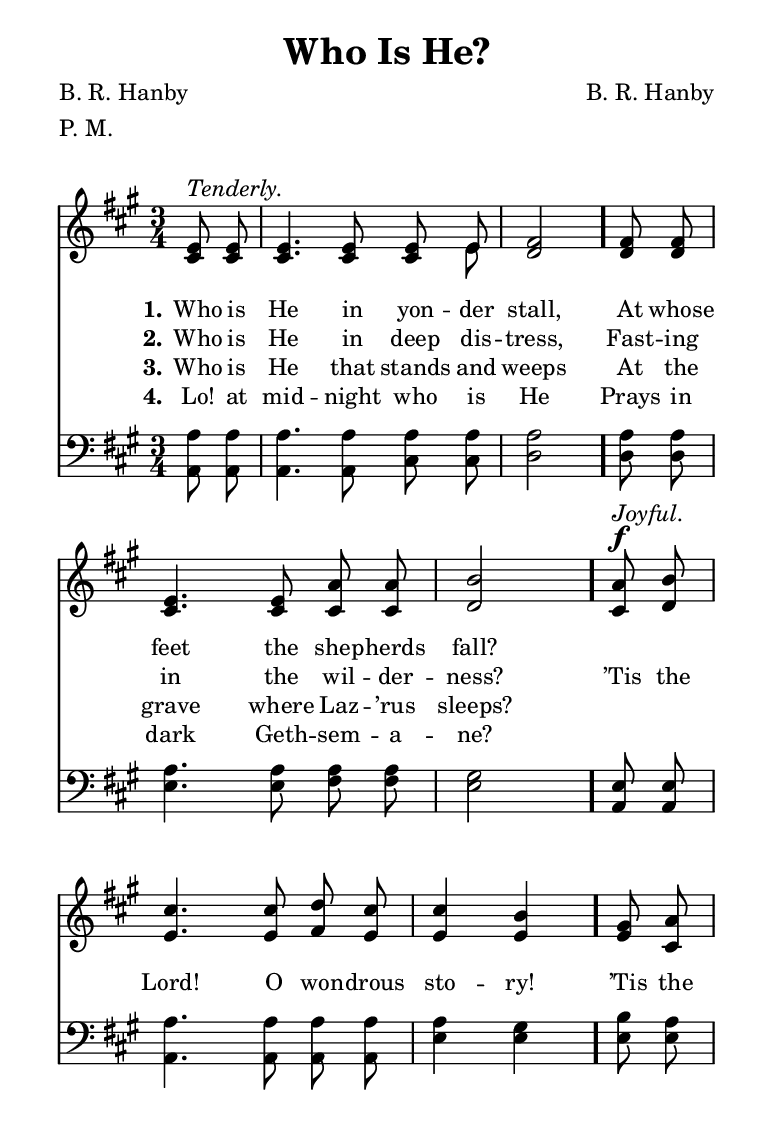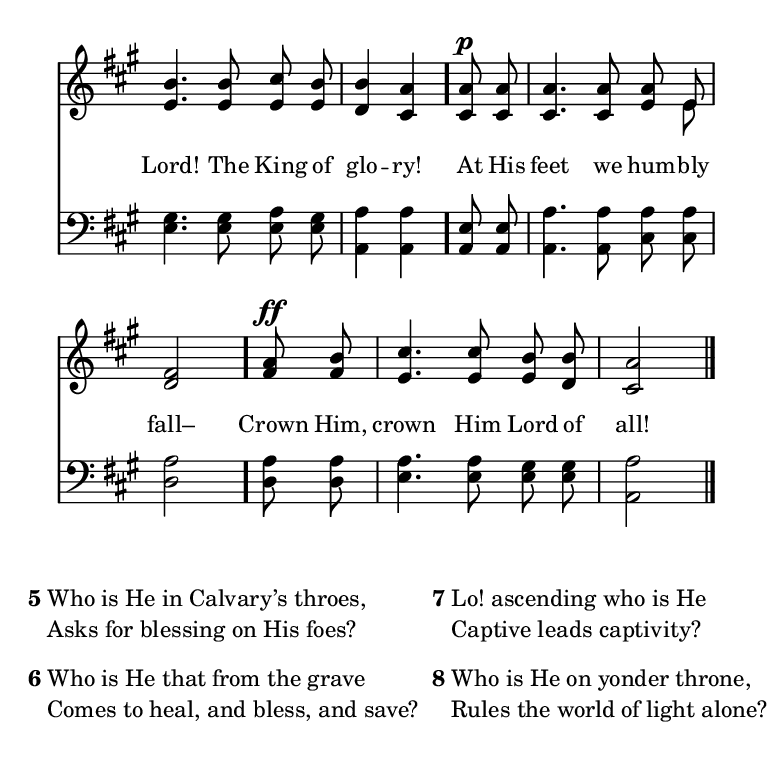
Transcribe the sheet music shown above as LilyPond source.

\include "common/global.ily"
\paper {
  \include "common/paper.ily"
  ragged-bottom = ##t
}

\header{
  hymnnumber = "289"
  title = "Who Is He?"
  tunename = ""
  meter = "P. M."
  poet = "B. R. Hanby"
  composer = "B. R. Hanby"
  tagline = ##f
}

global = {
  \include "common/overrides.ily"
  \override Staff.TimeSignature.style = #'numbered
  \time 3/4
  \override Score.MetronomeMark.transparent = ##t % hide all fermata changes too
  \tempo 4=80
  \key a \major
  \partial 4
  \autoBeamOff
}

notesSoprano = {
\global
\relative c' {

  e8^\markup\italic Tenderly. e | e4. e8 e8 e8 | fis2
  fis8 fis | e4. e8 a a | b2

  a8^\f^\markup \italic Joyful. b | cis4. cis8 d cis | cis4 b
  gis8 a | b4. b8 cis b | b4 a
  a8^\p a | a4. a8 a e | fis2
  a8^\ff b | cis4. cis8 b b | a2

  \bar "|."

}
}

notesAlto = {
\global
\relative e' {

  cis8 cis | cis4. cis8 cis e | d2
  d8 d | cis4. cis8 cis cis | d2

  cis8 d | e4. e8 fis e | e4 e
  e8 cis | e4. e8 e e | d4 cis
  cis8 cis | cis4. cis8 e e | d2
  fis8 fis | e4. e8 e d | cis2

}
}

notesTenor = {
\global
\relative a {

  a8 a | a4. a8 a a | a2
  a8 a | a4. a8 a a | gis2

  e8 e | a4. a8 a a | a4 gis
  b8 a | gis4. gis8 a gis | a4 a
  e8 e | a4. a8 a a | a2
  a8 a | a4. a8 gis gis | a2

}
}

notesBass = {
\global
\relative f, {

  a8 a | a4. a8 cis cis | d2
  d8 d | e4. e8 fis fis | e2
  a,8 a | a4. a8 a a | e'4 e
  e8 e | e4. e8 e e | a,4 a
  a8 a | a4. a8 cis cis | d2
  d8 d | e4. e8 e e | a,2

}
}

Refrain = \lyricmode {

’Tis the Lord! O won -- drous sto -- ry! \bar "."
’Tis the Lord! The King of glo -- ry! \bar "."
At His feet we hum -- bly fall– \bar "."
Crown Him, crown Him Lord of all! \bar "."

}

wordsA = \lyricmode {
\set stanza = "1."

Who is He in yon -- der stall, \bar "."
At whose feet the shep -- herds fall? \bar "."

}

wordsB = \lyricmode {
\set stanza = "2."

Who is He in deep dis -- tress,
Fast -- ing in the wil -- der -- ness?

\Refrain

}

wordsC = \lyricmode {
\set stanza = "3."

Who is He that stands and weeps
At the grave where Laz -- ’rus sleeps?

}

wordsD = \lyricmode {
\set stanza = "4."

Lo! at mid -- night who is He
Prays in dark Geth -- sem -- a -- ne?

}

wordsE = \markuplist {

\line { Who is He in Calvary’s throes, }
\line { Asks for blessing on His foes? }

}

wordsF = \markuplist {

\line { Who is He that from the grave }
\line { Comes to heal, and bless, and save? }

}

wordsG = \markuplist {

\line { Lo! ascending who is He }
\line { Captive leads captivity? }

}

wordsH = \markuplist {

\line { Who is He on yonder throne, }
\line { Rules the world of light alone? }

}

\score {
  \context ChoirStaff <<
    \context Staff = upper <<
      \set ChoirStaff.systemStartDelimiter = #'SystemStartBar
      \partcombine #'(2 . 9) \notesSoprano \notesAlto
      \context NullVoice = sopranos { \voiceOne << \notesSoprano >> }
      \context NullVoice = altos { \voiceTwo << \notesAlto >> }
      \context Lyrics = one   \lyricsto sopranos \wordsA
      \context Lyrics = two   \lyricsto sopranos \wordsB
      \context Lyrics = three \lyricsto sopranos \wordsC
      \context Lyrics = four  \lyricsto sopranos \wordsD
    >>
    \context Staff = men <<
      \clef bass
      \partcombine #'(2 . 9) \notesTenor \notesBass
      \context NullVoice = tenors { \voiceOne << \notesTenor >> }
      \context NullVoice = basses { \voiceTwo << \notesBass >> }
    >>
  >>
  \layout {
    \include "common/layout.ily"
  }
  \midi{
    \include "common/midi.ily"
  }
}

\noPageBreak

\markup { \fill-line {
  \hspace #0.1
  \column {
  \line{ \bold 5 \column { \wordsE } } \combine \null \vspace #0.4
  \line{ \bold 6 \column { \wordsF } }
  }
  \hspace #0.1
  \column {
  \line{ \bold 7 \column { \wordsG } } \combine \null \vspace #0.4
  \line{ \bold 8 \column { \wordsH } }
  }
  \hspace #0.1
} }

\version "2.19.49"  % necessary for upgrading to future LilyPond versions.

% vi:set et ts=2 sw=2 ai nocindent syntax=lilypond:
